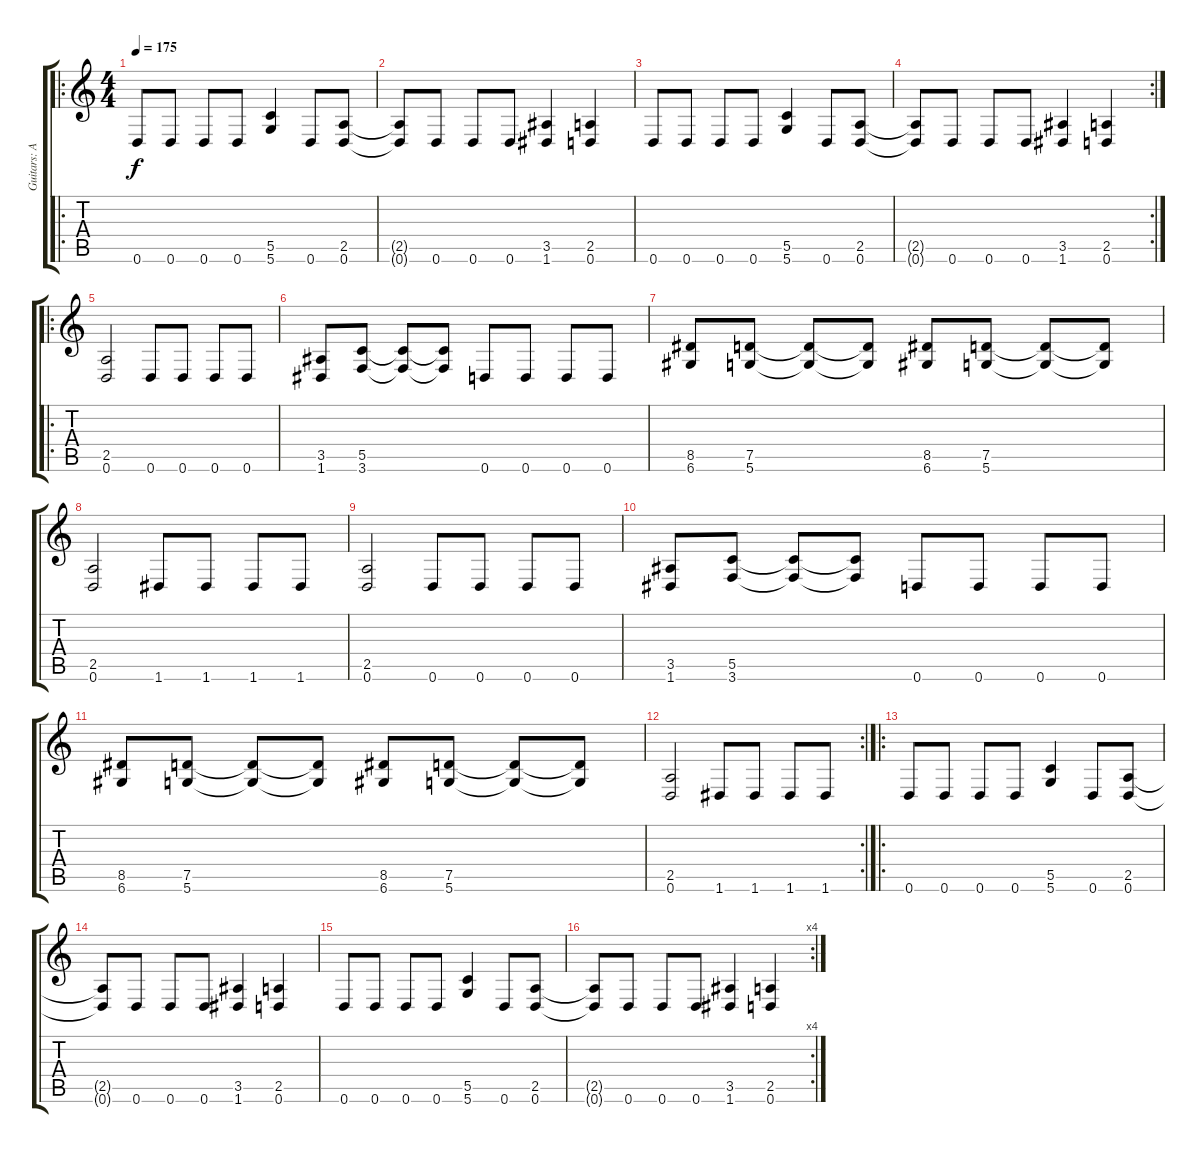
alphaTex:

\track ("Guitars: Allen West" "Guitars: A") {instrument distortionguitar}
\staff {score tabs}
\tuning (D4 A3 F3 C3 G2 D2) {hide}
\ro
\ts (4 4)
\tempo 175
\clef g2
\ks c
0.6.8{dy f} 0.6.8 0.6.8 0.6.8 (5.5 5.6).4 0.6.8 (2.5 0.6).8 |
(2.5{t} 0.6{t}).8 0.6.8 0.6.8 0.6.8 (3.5 1.6).4 (2.5 0.6).4 |
0.6.8 0.6.8 0.6.8 0.6.8 (5.5 5.6).4 0.6.8 (2.5 0.6).8 |
\rc 2
(2.5{t} 0.6{t}).8 0.6.8 0.6.8 0.6.8 (3.5 1.6).4 (2.5 0.6).4 |
\ro
(2.5 0.6).2 0.6.8 0.6.8 0.6.8 0.6.8 |
(3.5 1.6).8 (5.5 3.6).8 (5.5{t} 3.6{t}).8 (5.5{t} 3.6{t}).8 0.6.8 0.6.8 0.6.8 0.6.8 |
(8.5 6.6).8 (7.5 5.6).8 (7.5{t} 5.6{t}).8 (7.5{t} 5.6{t}).8 (8.5 6.6).8 (7.5 5.6).8 (7.5{t} 5.6{t}).8 (7.5{t} 5.6{t}).8 |
(2.5 0.6).2 1.6.8 1.6.8 1.6.8 1.6.8 |
(2.5 0.6).2 0.6.8 0.6.8 0.6.8 0.6.8 |
(3.5 1.6).8 (5.5 3.6).8 (5.5{t} 3.6{t}).8 (5.5{t} 3.6{t}).8 0.6.8 0.6.8 0.6.8 0.6.8 |
(8.5 6.6).8 (7.5 5.6).8 (7.5{t} 5.6{t}).8 (7.5{t} 5.6{t}).8 (8.5 6.6).8 (7.5 5.6).8 (7.5{t} 5.6{t}).8 (7.5{t} 5.6{t}).8 |
\rc 2
(2.5 0.6).2 1.6.8 1.6.8 1.6.8 1.6.8 |
\ro
0.6.8 0.6.8 0.6.8 0.6.8 (5.5 5.6).4 0.6.8 (2.5 0.6).8 |
(2.5{t} 0.6{t}).8 0.6.8 0.6.8 0.6.8 (3.5 1.6).4 (2.5 0.6).4 |
0.6.8 0.6.8 0.6.8 0.6.8 (5.5 5.6).4 0.6.8 (2.5 0.6).8 |
\rc 4
(2.5{t} 0.6{t}).8 0.6.8 0.6.8 0.6.8 (3.5 1.6).4 (2.5 0.6).4
